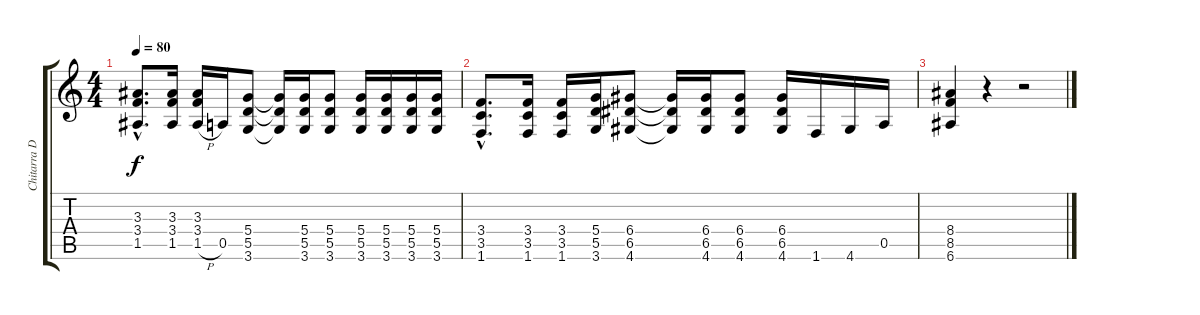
\track ("Chitarra Dist" "Chitarra D") {instrument overdrivenguitar}
\staff {score tabs}
\tuning (E4 B3 G3 D3 A2 E2) {hide}
\ts (4 4)
\tempo 80
\clef g2
\ks c
(3.3{hac} 3.4{hac} 1.5{hac}).8{d dy f} (3.3 3.4 1.5).16 (3.3 3.4 1.5{h}).16 0.5.16 (5.4 5.5 3.6).8 (5.4{t} 5.5{t} 3.6{t}).16 (5.4 5.5 3.6).16 (5.4 5.5 3.6).8 (5.4 5.5 3.6).16 (5.4 5.5 3.6).16 (5.4 5.5 3.6).16 (5.4 5.5 3.6).16 |
(3.4{hac} 3.5{hac} 1.6{hac}).8{d} (3.4 3.5 1.6).16 (3.4 3.5 1.6).16 (5.4 5.5 3.6).16 (6.4 6.5 4.6).8 (6.4{t} 6.5{t} 4.6{t}).16 (6.4 6.5 4.6).16 (6.4 6.5 4.6).8 (6.4 6.5 4.6).16 1.6.16 4.6.16 0.5.16 |
(8.4 8.5 6.6).4 r.4 r.2
